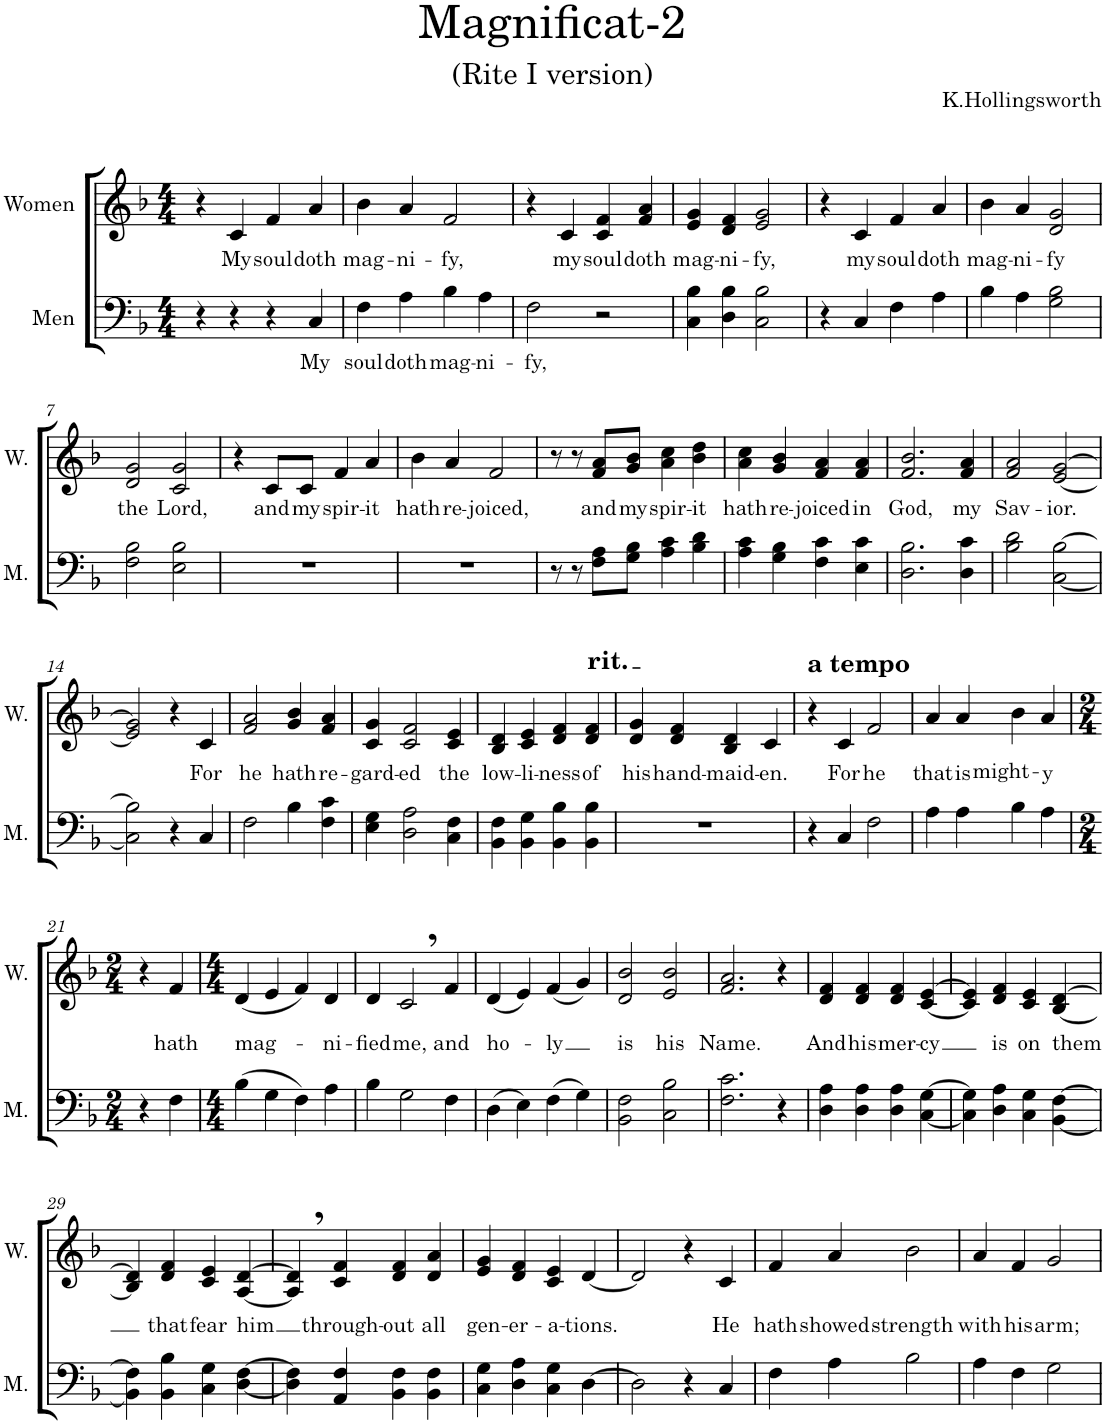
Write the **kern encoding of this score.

**kern	**text	**kern	**text
*part2	*part2	*part1	*part1
*staff2	*staff2	*staff1	*staff1
*I"Men	*	*I"Women	*
*I'M.	*	*I'W.	*
*clefF4	*	*clefG2	*
*k[b-]	*	*k[b-]	*
*M4/4	*	*M4/4	*
=1	=1	=1	=1
4r	.	4r	.
!	!	!	!LO:LY:b
4r	.	4c/	My
!	!	!	!LO:LY:b
4r	.	4f/	soul
!	!LO:LY:b	!	!LO:LY:b
4C/	My	4a/	doth
=2	=2	=2	=2
!	!LO:LY:b	!	!LO:LY:b
4F\	soul	4b-\	mag-
!	!LO:LY:b	!	!LO:LY:b
4A\	doth	4a/	-ni-
!	!LO:LY:b	!	!LO:LY:b
4B-\	mag-	2f/	-fy,
!	!LO:LY:b	!	!
4A\	-ni-	.	.
=3	=3	=3	=3
!	!LO:LY:b	!	!
2F\	-fy,	4r	.
!	!	!	!LO:LY:b
.	.	4c/	my
!	!	!	!LO:LY:b
2r	.	4c/ 4f/	soul
!	!	!	!LO:LY:b
.	.	4f/ 4a/	doth
=4	=4	=4	=4
!	!	!	!LO:LY:b
4C\ 4B-\	.	4e/ 4g/	mag-
!	!	!	!LO:LY:b
4D\ 4B-\	.	4d/ 4f/	-ni-
!	!	!	!LO:LY:b
2C\ 2B-\	.	2e/ 2g/	-fy,
=5	=5	=5	=5
4r	.	4r	.
!	!	!	!LO:LY:b
4C/	.	4c/	my
!	!	!	!LO:LY:b
4F\	.	4f/	soul
!	!	!	!LO:LY:b
4A\	.	4a/	doth
=6	=6	=6	=6
!	!	!	!LO:LY:b
4B-\	.	4b-\	mag-
!	!	!	!LO:LY:b
4A\	.	4a/	-ni-
!	!	!	!LO:LY:b
2G\ 2B-\	.	2d/ 2g/	-fy
!!LO:LB:g=z
=7	=7	=7	=7
!	!	!	!LO:LY:b
2F\ 2B-\	.	2d/ 2g/	the
!	!	!	!LO:LY:b
2E\ 2B-\	.	2c/ 2g/	Lord,
=8	=8	=8	=8
1r	.	4r	.
!	!	!	!LO:LY:b
.	.	8c/L	and
!	!	!	!LO:LY:b
.	.	8c/J	my
!	!	!	!LO:LY:b
.	.	4f/	spir-
!	!	!	!LO:LY:b
.	.	4a/	-it
=9	=9	=9	=9
!	!	!	!LO:LY:b
1r	.	4b-\	hath
!	!	!	!LO:LY:b
.	.	4a/	re-
!	!	!	!LO:LY:b
.	.	2f/	-joiced,
=10	=10	=10	=10
8r	.	8r	.
8r	.	8r	.
!	!	!	!LO:LY:b
8F\ 8A\L	.	8f/ 8a/L	and
!	!	!	!LO:LY:b
8G\ 8B-\J	.	8g/ 8b-/J	my
!	!	!	!LO:LY:b
4A\ 4c\	.	4a\ 4cc\	spir-
!	!	!	!LO:LY:b
4B-\ 4d\	.	4b-\ 4dd\	-it
=11	=11	=11	=11
!	!	!	!LO:LY:b
4A\ 4c\	.	4a\ 4cc\	hath
!	!	!	!LO:LY:b
4G\ 4B-\	.	4g/ 4b-/	re-
!	!	!	!LO:LY:b
4F\ 4c\	.	4f/ 4a/	-joiced
!	!	!	!LO:LY:b
4E\ 4c\	.	4f/ 4a/	in
=12	=12	=12	=12
!	!	!	!LO:LY:b
2.D\ 2.B-\	.	2.f/ 2.b-/	God,
!	!	!	!LO:LY:b
4D\ 4c\	.	4f/ 4a/	my
=13	=13	=13	=13
!	!	!	!LO:LY:b
2B-\ 2d\	.	2f/ 2a/	Sav-
!	!	!	!LO:LY:b
[2C\ [2B-\	.	[2e/ [2g/	-ior.
!!LO:LB:g=z
=14	=14	=14	=14
2C\] 2B-\]	.	2e/] 2g/]	.
4r	.	4r	.
!	!	!	!LO:LY:b
4C/	.	4c/	For
=15	=15	=15	=15
!	!	!	!LO:LY:b
2F\	.	2f/ 2a/	he
!	!	!	!LO:LY:b
4B-\	.	4g/ 4b-/	hath
!	!	!	!LO:LY:b
4F\ 4c\	.	4f/ 4a/	re-
=16	=16	=16	=16
!	!	!	!LO:LY:b
4E\ 4G\	.	4c/ 4g/	-gard-
!	!	!	!LO:LY:b
2D\ 2A\	.	2c/ 2f/	-ed
!	!	!	!LO:LY:b
4C\ 4F\	.	4c/ 4e/	the
=17	=17	=17	=17
!	!	!	!LO:LY:b
4BB-\ 4F\	.	4B-/ 4d/	low-
!	!	!	!LO:LY:b
4BB-\ 4G\	.	4c/ 4e/	-li-
!	!	!	!LO:LY:b
4BB-\ 4B-\	.	4d/ 4f/	-ness
!	!	!LO:TX:a:t=rit.	!
!	!	!	!LO:LY:b
4BB-\ 4B-\	.	4d/ 4f/	of
=18	=18	=18	=18
!	!	!	!LO:LY:b
1r	.	4d/ 4g/	his
!	!	!	!LO:LY:b
.	.	4d/ 4f/	hand-
!	!	!	!LO:LY:b
.	.	4B-/ 4d/	-maid-
!	!	!	!LO:LY:b
.	.	4c/	-en.
=19	=19	=19	=19
!	!	!LO:TX:a:B:t=a tempo	!
4r	.	4r	.
!	!	!	!LO:LY:b
4C/	.	4c/	For
!	!	!	!LO:LY:b
2F\	.	2f/	he
=20	=20	=20	=20
!	!	!	!LO:LY:b
4A\	.	4a/	that
!	!	!	!LO:LY:b
4A\	.	4a/	is
!	!	!	!LO:LY:b
4B-\	.	4b-\	might-
!	!	!	!LO:LY:b
4A\	.	4a/	-y
!!LO:LB:g=z
=21	=21	=21	=21
*M2/4	*	*M2/4	*
4r	.	4r	.
!	!	!	!LO:LY:b
4F\	.	4f/	hath
=22	=22	=22	=22
*M4/4	*	*M4/4	*
!	!	!	!LO:LY:b
(4B-\	.	(4d/	mag-
4G\	.	4e/	.
4F\)	.	4f/)	.
!	!	!	!LO:LY:b
4A\	.	4d/	-ni-
=23	=23	=23	=23
!	!	!	!LO:LY:b
4B-\	.	4d/	-fied
!	!	!	!LO:LY:b
2G\	.	2c,/	me,
!	!	!	!LO:LY:b
4F\	.	4f/	and
=24	=24	=24	=24
!	!	!	!LO:LY:b
(4D\	.	(4d/	ho-
4E\)	.	4e/)	.
!	!	!	!LO:LY:b
(4F\	.	(4f/	-ly
4G\)	.	4g/)	.
=25	=25	=25	=25
!	!	!	!LO:LY:b
2BB-\ 2F\	.	2d/ 2b-/	is
!	!	!	!LO:LY:b
2C\ 2B-\	.	2e/ 2b-/	his
=26	=26	=26	=26
!	!	!	!LO:LY:b
2.F\ 2.c\	.	2.f/ 2.a/	Name.
4r	.	4r	.
=27	=27	=27	=27
!	!	!	!LO:LY:b
4D\ 4A\	.	4d/ 4f/	And
!	!	!	!LO:LY:b
4D\ 4A\	.	4d/ 4f/	his
!	!	!	!LO:LY:b
4D\ 4A\	.	4d/ 4f/	mer-
!	!	!	!LO:LY:b
[4C\ [4G\	.	[4c/ [4e/	-cy
=28	=28	=28	=28
4C\] 4G\]	.	4c/] 4e/]	.
!	!	!	!LO:LY:b
4D\ 4A\	.	4d/ 4f/	is
!	!	!	!LO:LY:b
4C\ 4G\	.	4c/ 4e/	on
!	!	!	!LO:LY:b
[4BB-\ [4F\	.	[4B-/ [4d/	them
!!LO:LB:g=z
=29	=29	=29	=29
4BB-\] 4F\]	.	4B-/] 4d/]	.
!	!	!	!LO:LY:b
4BB-\ 4B-\	.	4d/ 4f/	that
!	!	!	!LO:LY:b
4C\ 4G\	.	4c/ 4e/	fear
!	!	!	!LO:LY:b
[4D\ [4F\	.	[4A/ [4d/	him
=30	=30	=30	=30
4D\] 4F\]	.	4A/], 4d/],	.
!	!	!	!LO:LY:b
4AA/ 4F/	.	4c/ 4f/	through-
!	!	!	!LO:LY:b
4BB-\ 4F\	.	4d/ 4f/	-out
!	!	!	!LO:LY:b
4BB-\ 4F\	.	4d/ 4a/	all
=31	=31	=31	=31
!	!	!	!LO:LY:b
4C\ 4G\	.	4e/ 4g/	gen-
!	!	!	!LO:LY:b
4D\ 4A\	.	4d/ 4f/	-er-
!	!	!	!LO:LY:b
4C\ 4G\	.	4c/ 4e/	-a-
!	!	!	!LO:LY:b
[4D\	.	[4d/	-tions.
=32	=32	=32	=32
2D\]	.	2d/]	.
4r	.	4r	.
!	!	!	!LO:LY:b
4C/	.	4c/	He
=33	=33	=33	=33
!	!	!	!LO:LY:b
4F\	.	4f/	hath
!	!	!	!LO:LY:b
4A\	.	4a/	showed
!	!	!	!LO:LY:b
2B-\	.	2b-\	strength
=34	=34	=34	=34
!	!	!	!LO:LY:b
4A\	.	4a/	with
!	!	!	!LO:LY:b
4F\	.	4f/	his
!	!	!	!LO:LY:b
2G\	.	2g/	arm;
=	=	=	=
*-	*-	*-	*-
